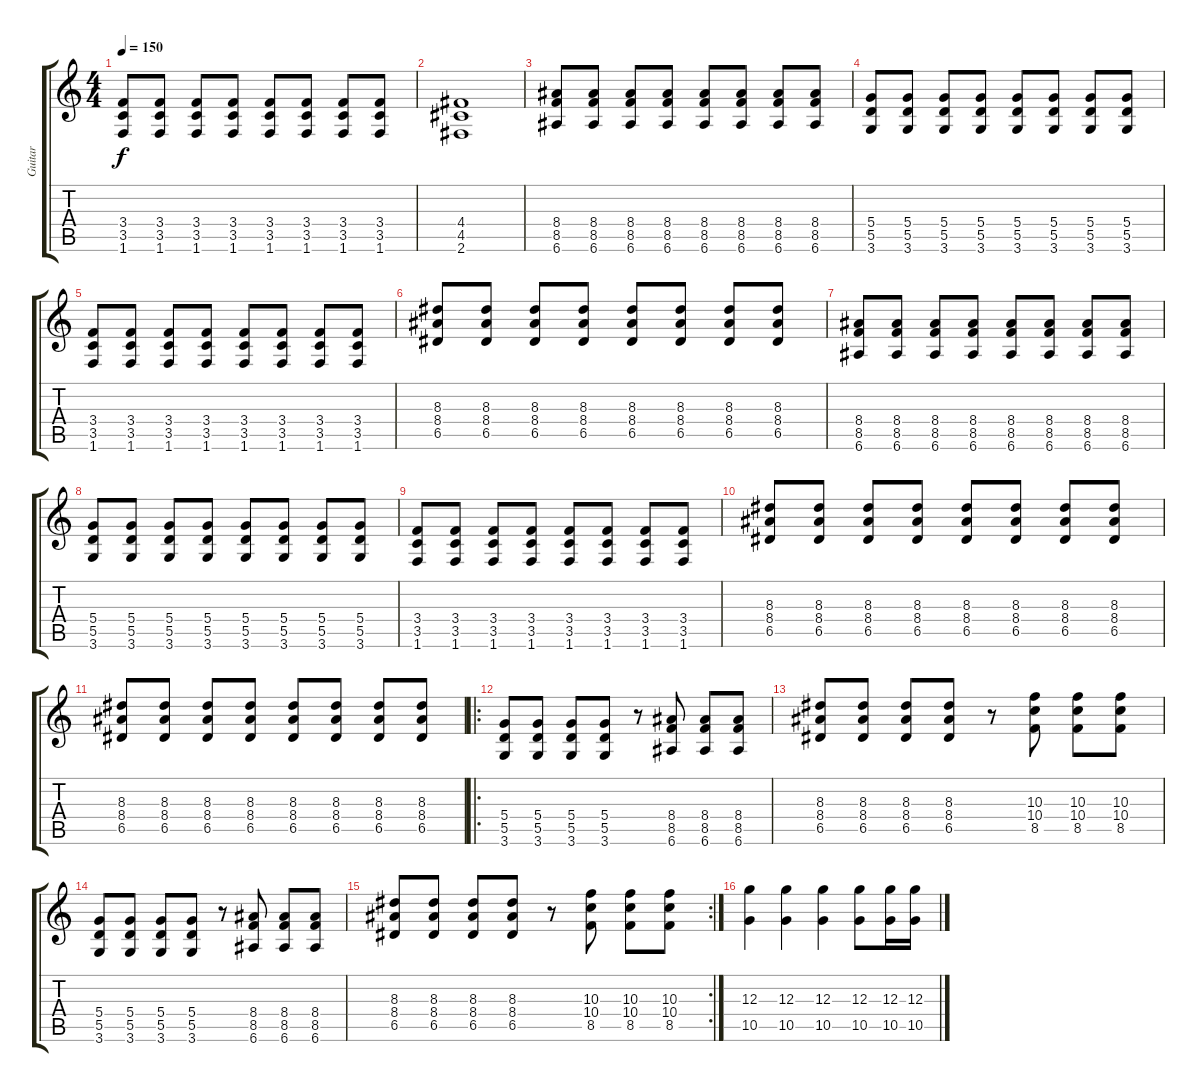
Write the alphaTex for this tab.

\track ("Guitar" "Guitar") {instrument distortionguitar}
\staff {score tabs}
\tuning (E4 B3 G3 D3 A2 E2) {hide}
\ts (4 4)
\tempo 150
\clef g2
\ks c
(3.4 3.5 1.6).8{dy f} (3.4 3.5 1.6).8 (3.4 3.5 1.6).8 (3.4 3.5 1.6).8 (3.4 3.5 1.6).8 (3.4 3.5 1.6).8 (3.4 3.5 1.6).8 (3.4 3.5 1.6).8 |
(4.4 4.5 2.6).1 |
(8.4 8.5 6.6).8 (8.4 8.5 6.6).8 (8.4 8.5 6.6).8 (8.4 8.5 6.6).8 (8.4 8.5 6.6).8 (8.4 8.5 6.6).8 (8.4 8.5 6.6).8 (8.4 8.5 6.6).8 |
(5.4 5.5 3.6).8 (5.4 5.5 3.6).8 (5.4 5.5 3.6).8 (5.4 5.5 3.6).8 (5.4 5.5 3.6).8 (5.4 5.5 3.6).8 (5.4 5.5 3.6).8 (5.4 5.5 3.6).8 |
(3.4 3.5 1.6).8 (3.4 3.5 1.6).8 (3.4 3.5 1.6).8 (3.4 3.5 1.6).8 (3.4 3.5 1.6).8 (3.4 3.5 1.6).8 (3.4 3.5 1.6).8 (3.4 3.5 1.6).8 |
(8.3 8.4 6.5).8 (8.3 8.4 6.5).8 (8.3 8.4 6.5).8 (8.3 8.4 6.5).8 (8.3 8.4 6.5).8 (8.3 8.4 6.5).8 (8.3 8.4 6.5).8 (8.3 8.4 6.5).8 |
(8.4 8.5 6.6).8 (8.4 8.5 6.6).8 (8.4 8.5 6.6).8 (8.4 8.5 6.6).8 (8.4 8.5 6.6).8 (8.4 8.5 6.6).8 (8.4 8.5 6.6).8 (8.4 8.5 6.6).8 |
(5.4 5.5 3.6).8 (5.4 5.5 3.6).8 (5.4 5.5 3.6).8 (5.4 5.5 3.6).8 (5.4 5.5 3.6).8 (5.4 5.5 3.6).8 (5.4 5.5 3.6).8 (5.4 5.5 3.6).8 |
(3.4 3.5 1.6).8 (3.4 3.5 1.6).8 (3.4 3.5 1.6).8 (3.4 3.5 1.6).8 (3.4 3.5 1.6).8 (3.4 3.5 1.6).8 (3.4 3.5 1.6).8 (3.4 3.5 1.6).8 |
(8.3 8.4 6.5).8 (8.3 8.4 6.5).8 (8.3 8.4 6.5).8 (8.3 8.4 6.5).8 (8.3 8.4 6.5).8 (8.3 8.4 6.5).8 (8.3 8.4 6.5).8 (8.3 8.4 6.5).8 |
(8.3 8.4 6.5).8 (8.3 8.4 6.5).8 (8.3 8.4 6.5).8 (8.3 8.4 6.5).8 (8.3 8.4 6.5).8 (8.3 8.4 6.5).8 (8.3 8.4 6.5).8 (8.3 8.4 6.5).8 |
\ro
(5.4 5.5 3.6).8{volume 16} (5.4 5.5 3.6).8 (5.4 5.5 3.6).8 (5.4 5.5 3.6).8 r.8 (8.4 8.5 6.6).8 (8.4 8.5 6.6).8 (8.4 8.5 6.6).8 |
(8.3 8.4 6.5).8 (8.3 8.4 6.5).8 (8.3 8.4 6.5).8 (8.3 8.4 6.5).8 r.8 (10.3 10.4 8.5).8 (10.3 10.4 8.5).8 (10.3 10.4 8.5).8 |
(5.4 5.5 3.6).8{volume 16} (5.4 5.5 3.6).8 (5.4 5.5 3.6).8 (5.4 5.5 3.6).8 r.8 (8.4 8.5 6.6).8 (8.4 8.5 6.6).8 (8.4 8.5 6.6).8 |
\rc 2
(8.3 8.4 6.5).8 (8.3 8.4 6.5).8 (8.3 8.4 6.5).8 (8.3 8.4 6.5).8 r.8 (10.3 10.4 8.5).8 (10.3 10.4 8.5).8 (10.3 10.4 8.5).8 |
(12.3 10.5).4 (12.3 10.5).4 (12.3 10.5).4 (12.3 10.5).8 (12.3 10.5).16 (12.3 10.5).16
